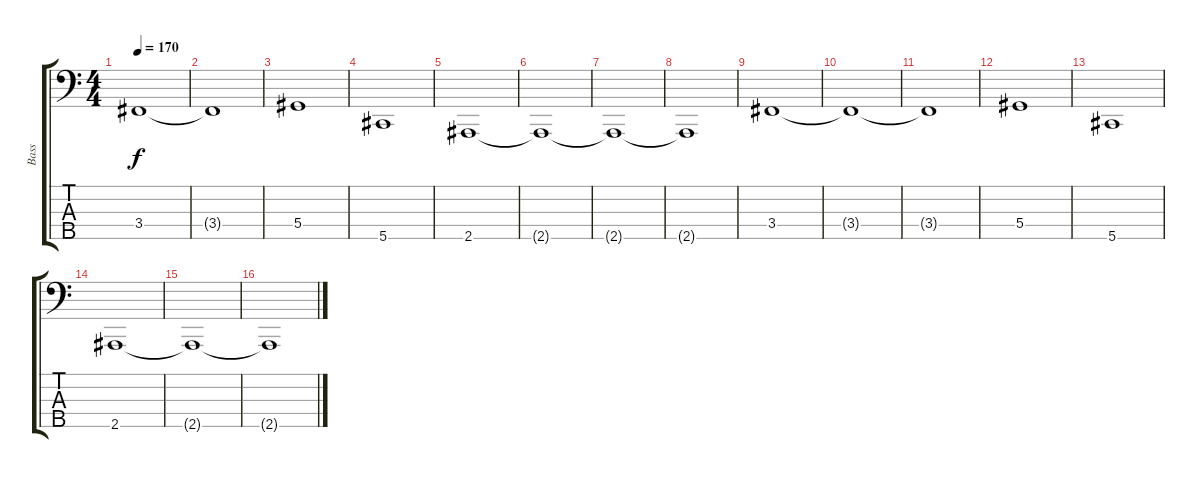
\track ("Bass" "Bass") {instrument electricbasspick}
\staff {score tabs}
\tuning (Gb2 Db2 Ab1 Eb1 Ab0) {hide}
\ts (4 4)
\tempo 170
\clef f4
\ks c
3.4{t}.1{dy f} |
3.4{t}.1 |
5.4.1 |
5.5.1 |
2.5.1 |
2.5{t}.1 |
2.5{t}.1 |
2.5{t}.1 |
3.4.1 |
3.4{t}.1 |
3.4{t}.1 |
5.4.1 |
5.5.1 |
2.5.1 |
2.5{t}.1 |
2.5{t}.1
